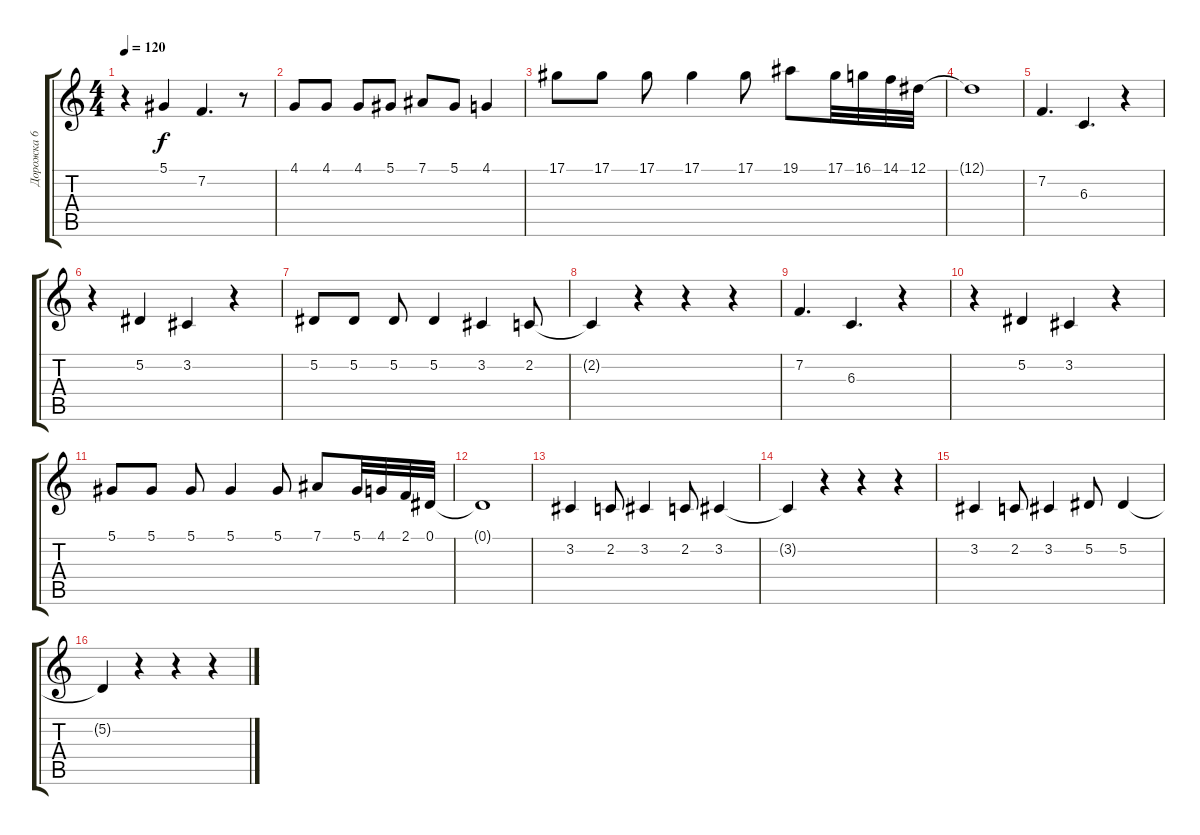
\track ("Дорожка 6" "Дорожка 6") {instrument altosax}
\staff {score tabs}
\tuning (Eb4 Bb3 Gb3 Db3 Ab2 Eb2) {hide}
\ts (4 4)
\tempo 120
\clef g2
\ks c
r.4{dy f} 5.1.4 7.2.4{d} r.8 |
4.1.8 4.1.8 4.1.8 5.1.8 7.1.8 5.1.8 4.1.4 |
17.1.8 17.1.8 17.1.8 17.1.4 17.1.8 19.1.8 17.1.32 16.1.32 14.1.32 12.1.32 |
12.1{t}.1 |
7.2.4{d} 6.3.4{d} r.4 |
r.4 5.2.4 3.2.4 r.4 |
5.2.8 5.2.8 5.2.8 5.2.4 3.2.4 2.2.8 |
2.2{t}.4 r.4 r.4 r.4 |
7.2.4{d} 6.3.4{d} r.4 |
r.4 5.2.4 3.2.4 r.4 |
5.1.8 5.1.8 5.1.8 5.1.4 5.1.8 7.1.8 5.1.32 4.1.32 2.1.32 0.1.32 |
0.1{t}.1 |
3.2.4 2.2.8 3.2.4 2.2.8 3.2.4 |
3.2{t}.4 r.4 r.4 r.4 |
3.2.4 2.2.8 3.2.4 5.2.8 5.2.4 |
5.2{t}.4 r.4 r.4 r.4
